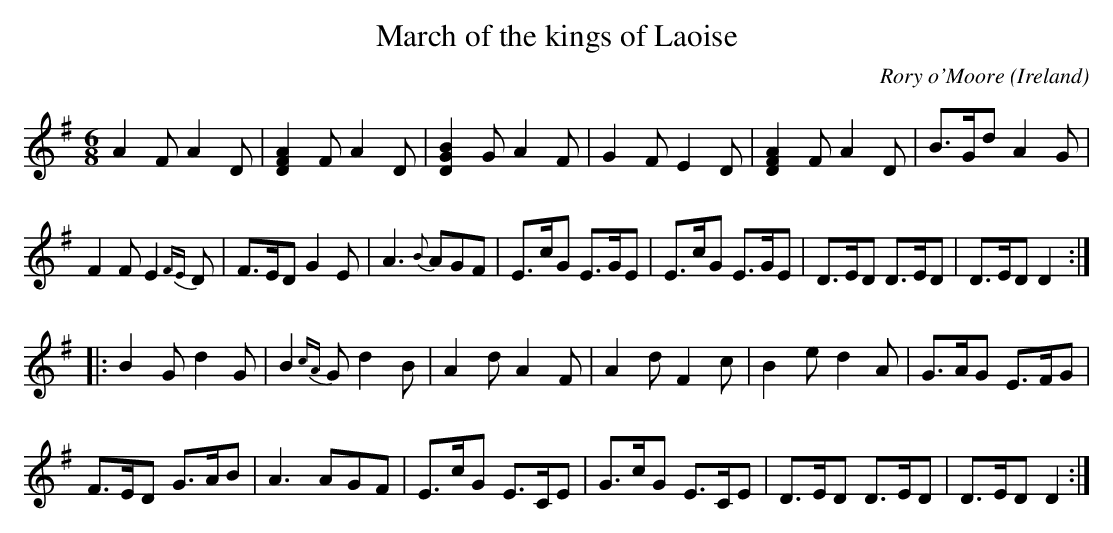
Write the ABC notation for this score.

X:1
T:March of the kings of Laoise
C:Rory o'Moore
M:6/8
O:Ireland
K:D mixolydian
A2F A2D | [D2F2A2]F A2D |\
[D2G2B2]G A2F | G2FE2D|  \
[D2F2A2]F A2D | B>Gd A2G |
F2F E2{FE}D | F>ED G2E | \
A3 {B}AGF | E>cG E>GE | \
E>cG E>GE| D>ED D>ED | D>ED D2 :|
|: \
B2G d2G | B2{cA}G d2B | \
A2d A2F | A2d F2c | \
B2e d2A | G>AG E>FG |
F>ED G>AB | A3 AGF|\
E>cG E>CE | G>cG E>CE |\
D>ED D>ED | D>ED D2:|
